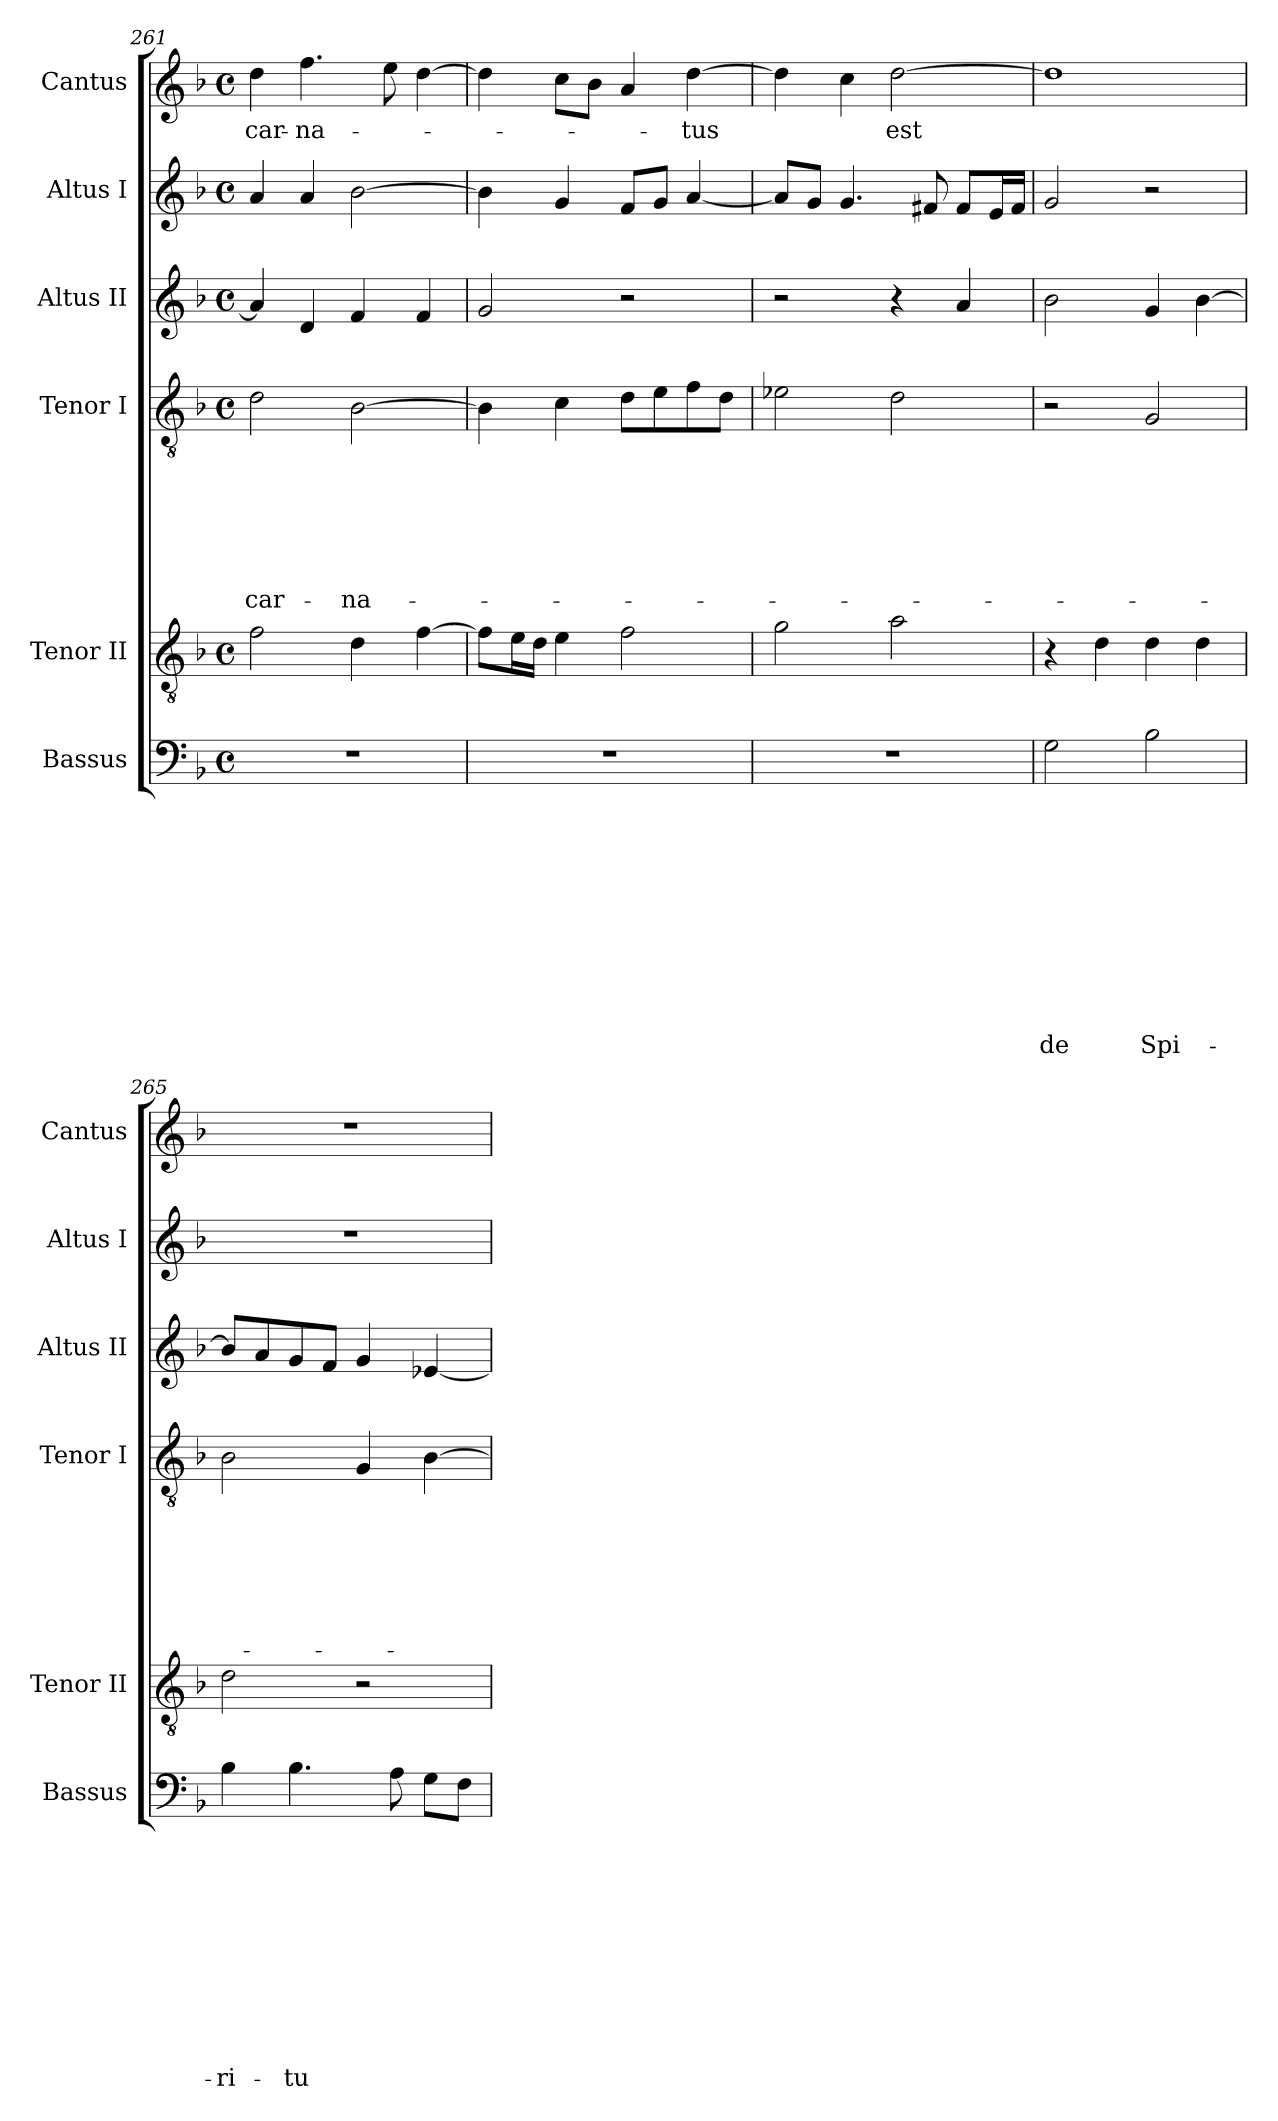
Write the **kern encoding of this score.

**kern	**text	**text	**text	**text	**text	**text	**text	**text	**text	**text	**text	**kern	**kern	**text	**text	**text	**text	**text	**text	**text	**kern	**kern	**kern	**text
*part6	*part6	*part6	*part6	*part6	*part6	*part6	*part6	*part6	*part6	*part6	*part6	*part5	*part4	*part4	*part4	*part4	*part4	*part4	*part4	*part4	*part3	*part2	*part1	*part1
*staff6	*staff6	*staff6	*staff6	*staff6	*staff6	*staff6	*staff6	*staff6	*staff6	*staff6	*staff6	*staff5	*staff4	*staff4	*staff4	*staff4	*staff4	*staff4	*staff4	*staff4	*staff3	*staff2	*staff1	*staff1
*I"Bassus	*	*	*	*	*	*	*	*	*	*	*	*I"Tenor II	*I"Tenor I	*	*	*	*	*	*	*	*I"Altus II	*I"Altus I	*I"Cantus	*
*I'Bassus	*	*	*	*	*	*	*	*	*	*	*	*I'Tenor II	*I'Tenor I	*	*	*	*	*	*	*	*I'Altus II	*I'Altus I	*I'Cantus	*
!!LO:LB:g=z
*clefF4	*	*	*	*	*	*	*	*	*	*	*	*clefGv2	*clefGv2	*	*	*	*	*	*	*	*clefG2	*clefG2	*clefG2	*
*k[b-]	*	*	*	*	*	*	*	*	*	*	*	*k[b-]	*k[b-]	*	*	*	*	*	*	*	*k[b-]	*k[b-]	*k[b-]	*
*F:	*	*	*	*	*	*	*	*	*	*	*	*F:	*F:	*	*	*	*	*	*	*	*F:	*F:	*F:	*
*M4/4	*	*	*	*	*	*	*	*	*	*	*	*M4/4	*M4/4	*	*	*	*	*	*	*	*M4/4	*M4/4	*M4/4	*
*met(c)	*	*	*	*	*	*	*	*	*	*	*	*met(c)	*met(c)	*	*	*	*	*	*	*	*met(c)	*met(c)	*met(c)	*
=261	=261	=261	=261	=261	=261	=261	=261	=261	=261	=261	=261	=261	=261	=261	=261	=261	=261	=261	=261	=261	=261	=261	=261	=261
!	!	!	!	!	!	!	!	!	!	!	!	!	!	!	!	!	!	!	!	!LO:LY:b	!	!	!	!LO:LY:b
1r	.	.	.	.	.	.	.	.	.	.	.	2f\	2d\	.	.	.	.	.	.	car-	4a/]	4a/	4dd\	car-
!	!	!	!	!	!	!	!	!	!	!	!	!	!	!	!	!	!	!	!	!	!	!	!	!LO:LY:b
.	.	.	.	.	.	.	.	.	.	.	.	.	.	.	.	.	.	.	.	.	4d/	4a/	4.ff\	-na-
!	!	!	!	!	!	!	!	!	!	!	!	!	!	!	!	!	!	!	!	!LO:LY:b	!	!	!	!
.	.	.	.	.	.	.	.	.	.	.	.	4d\	[>2B-\	.	.	.	.	.	.	-na-	4f/	[>2b-\	.	.
.	.	.	.	.	.	.	.	.	.	.	.	.	.	.	.	.	.	.	.	.	.	.	8ee\	.
.	.	.	.	.	.	.	.	.	.	.	.	[>4f\	.	.	.	.	.	.	.	.	4f/	.	[>4dd\	.
=262	=262	=262	=262	=262	=262	=262	=262	=262	=262	=262	=262	=262	=262	=262	=262	=262	=262	=262	=262	=262	=262	=262	=262	=262
1r	.	.	.	.	.	.	.	.	.	.	.	8f\L]	4B-\]	.	.	.	.	.	.	.	2g/	4b-\]	4dd\]	.
.	.	.	.	.	.	.	.	.	.	.	.	16e\L	.	.	.	.	.	.	.	.	.	.	.	.
.	.	.	.	.	.	.	.	.	.	.	.	16d\JJ	.	.	.	.	.	.	.	.	.	.	.	.
.	.	.	.	.	.	.	.	.	.	.	.	4e\	4c\	.	.	.	.	.	.	.	.	4g/	8cc\L	.
.	.	.	.	.	.	.	.	.	.	.	.	.	.	.	.	.	.	.	.	.	.	.	8b-\J	.
.	.	.	.	.	.	.	.	.	.	.	.	2f\	8d\L	.	.	.	.	.	.	.	2r	8f/L	4a/	.
.	.	.	.	.	.	.	.	.	.	.	.	.	8e\	.	.	.	.	.	.	.	.	8g/J	.	.
!	!	!	!	!	!	!	!	!	!	!	!	!	!	!	!	!	!	!	!	!	!	!	!	!LO:LY:b
.	.	.	.	.	.	.	.	.	.	.	.	.	8f\	.	.	.	.	.	.	.	.	[<4a/	[>4dd\	-tus
.	.	.	.	.	.	.	.	.	.	.	.	.	8d\J	.	.	.	.	.	.	.	.	.	.	.
=263	=263	=263	=263	=263	=263	=263	=263	=263	=263	=263	=263	=263	=263	=263	=263	=263	=263	=263	=263	=263	=263	=263	=263	=263
1r	.	.	.	.	.	.	.	.	.	.	.	2g\	2e-X\	.	.	.	.	.	.	.	2r	8a/L]	4dd\]	.
.	.	.	.	.	.	.	.	.	.	.	.	.	.	.	.	.	.	.	.	.	.	8g/J	.	.
.	.	.	.	.	.	.	.	.	.	.	.	.	.	.	.	.	.	.	.	.	.	4.g/	4cc\	.
!	!	!	!	!	!	!	!	!	!	!	!	!	!	!	!	!	!	!	!	!	!	!	!	!LO:LY:b
.	.	.	.	.	.	.	.	.	.	.	.	2a\	2d\	.	.	.	.	.	.	.	4r	.	[>2dd\	est
.	.	.	.	.	.	.	.	.	.	.	.	.	.	.	.	.	.	.	.	.	.	8f#X/	.	.
.	.	.	.	.	.	.	.	.	.	.	.	.	.	.	.	.	.	.	.	.	4a/	8f#/L	.	.
.	.	.	.	.	.	.	.	.	.	.	.	.	.	.	.	.	.	.	.	.	.	16e/L	.	.
.	.	.	.	.	.	.	.	.	.	.	.	.	.	.	.	.	.	.	.	.	.	16f#/JJ	.	.
=264	=264	=264	=264	=264	=264	=264	=264	=264	=264	=264	=264	=264	=264	=264	=264	=264	=264	=264	=264	=264	=264	=264	=264	=264
!	!	!	!	!	!	!	!	!	!	!	!LO:LY:b	!	!	!	!	!	!	!	!	!	!	!	!	!
2G\	.	.	.	.	.	.	.	.	.	.	de	4r	2r	.	.	.	.	.	.	.	2b-\	2g/	1dd]	.
.	.	.	.	.	.	.	.	.	.	.	.	4d\	.	.	.	.	.	.	.	.	.	.	.	.
!	!	!	!	!	!	!	!	!	!	!	!LO:LY:b	!	!	!	!	!	!	!	!	!	!	!	!	!
2B-\	.	.	.	.	.	.	.	.	.	.	Spi-	4d\	2G/	.	.	.	.	.	.	.	4g/	2r	.	.
.	.	.	.	.	.	.	.	.	.	.	.	4d\	.	.	.	.	.	.	.	.	[<4b-\	.	.	.
=265	=265	=265	=265	=265	=265	=265	=265	=265	=265	=265	=265	=265	=265	=265	=265	=265	=265	=265	=265	=265	=265	=265	=265	=265
!	!	!	!	!	!	!	!	!	!	!	!LO:LY:b	!	!	!	!	!	!	!	!	!	!	!	!	!
4B-\	.	.	.	.	.	.	.	.	.	.	-ri-	2d\	2B-\	.	.	.	.	.	.	.	8b-/L]	1r	1r	.
.	.	.	.	.	.	.	.	.	.	.	.	.	.	.	.	.	.	.	.	.	8a/	.	.	.
!	!	!	!	!	!	!	!	!	!	!	!LO:LY:b	!	!	!	!	!	!	!	!	!	!	!	!	!
4.B-\	.	.	.	.	.	.	.	.	.	.	-tu	.	.	.	.	.	.	.	.	.	8g/	.	.	.
.	.	.	.	.	.	.	.	.	.	.	.	.	.	.	.	.	.	.	.	.	8f/J	.	.	.
.	.	.	.	.	.	.	.	.	.	.	.	2r	4G/	.	.	.	.	.	.	.	4g/	.	.	.
8A\	.	.	.	.	.	.	.	.	.	.	.	.	.	.	.	.	.	.	.	.	.	.	.	.
8G\L	.	.	.	.	.	.	.	.	.	.	.	.	[>4B-\	.	.	.	.	.	.	.	[<4e-X/	.	.	.
8F\J	.	.	.	.	.	.	.	.	.	.	.	.	.	.	.	.	.	.	.	.	.	.	.	.
=	=	=	=	=	=	=	=	=	=	=	=	=	=	=	=	=	=	=	=	=	=	=	=	=
*-	*-	*-	*-	*-	*-	*-	*-	*-	*-	*-	*-	*-	*-	*-	*-	*-	*-	*-	*-	*-	*-	*-	*-	*-
